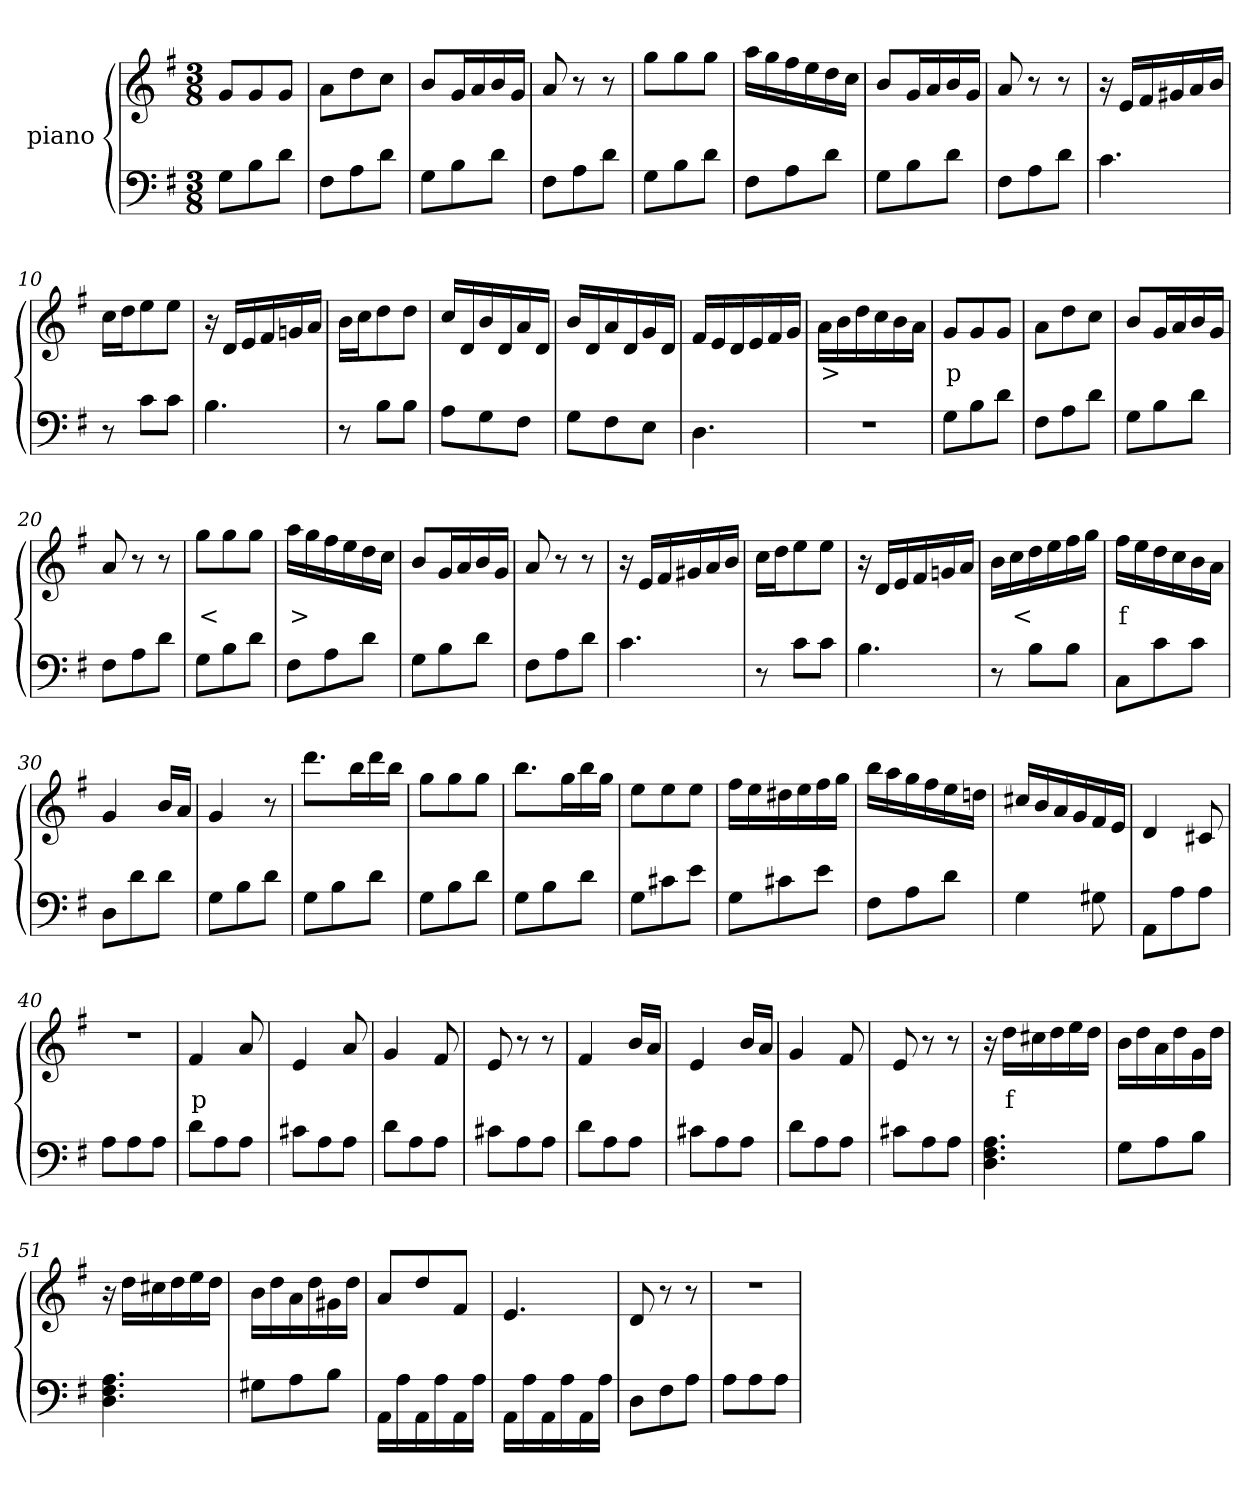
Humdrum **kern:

**kern	**kern	**text
*part2	*part1	*part1
*staff2	*staff1	*staff1
*I"piano	*I"piano	*
*clefF4	*clefG2	*
*k[f#]	*k[f#]	*
*M3/8	*M3/8	*
=1	=1	=1
8G\L	8g/L	.
8B\	8g/	.
8d\J	8g/J	.
=2	=2	=2
8F#\L	8a\L	.
8A\	8dd\	.
8d\J	8cc\J	.
=3	=3	=3
8G\L	8b/L	.
8B\	16g/L	.
.	16a/	.
8d\J	16b/	.
.	16g/JJ	.
=4	=4	=4
8F#\L	8a/	.
8A\	8r	.
8d\J	8r	.
=5	=5	=5
8G\L	8gg\L	.
8B\	8gg\	.
8d\J	8gg\J	.
=6	=6	=6
8F#\L	16aa\LL	.
.	16gg\	.
8A\	16ff#\	.
.	16ee\	.
8d\J	16dd\	.
.	16cc\JJ	.
=7	=7	=7
8G\L	8b/L	.
8B\	16g/L	.
.	16a/	.
8d\J	16b/	.
.	16g/JJ	.
=8	=8	=8
8F#\L	8a/	.
8A\	8r	.
8d\J	8r	.
=9	=9	=9
4.c\	16r	.
.	16e/LL	.
.	16f#/	.
.	16g#X/	.
.	16a/	.
.	16b/JJ	.
=10	=10	=10
8r	16cc\LL	.
.	16dd\J	.
8c\L	8ee\	.
8c\J	8ee\J	.
=11	=11	=11
4.B\	16r	.
.	16d/LL	.
.	16e/	.
.	16f#/	.
.	16gn/	.
.	16a/JJ	.
=12	=12	=12
8r	16b\LL	.
.	16cc\J	.
8B\L	8dd\	.
8B\J	8dd\J	.
=13	=13	=13
8A\L	16cc/LL	.
.	16d/	.
8G\	16b/	.
.	16d/	.
8F#\J	16a/	.
.	16d/JJ	.
=14	=14	=14
8G\L	16b/LL	.
.	16d/	.
8F#\	16a/	.
.	16d/	.
8E\J	16g/	.
.	16d/JJ	.
=15	=15	=15
4.D\	16f#/LL	.
.	16e/	.
.	16d/	.
.	16e/	.
.	16f#/	.
.	16g/JJ	.
=16	=16	=16
4.r	16a\LL	>
.	16b\	.
.	16dd\	.
.	16cc\	.
.	16b\	.
.	16a\JJ	.
=17	=17	=17
8G\L	8g/L	p
8B\	8g/	.
8d\J	8g/J	.
=18	=18	=18
8F#\L	8a\L	.
8A\	8dd\	.
8d\J	8cc\J	.
=19	=19	=19
8G\L	8b/L	.
8B\	16g/L	.
.	16a/	.
8d\J	16b/	.
.	16g/JJ	.
=20	=20	=20
8F#\L	8a/	.
8A\	8r	.
8d\J	8r	.
=21	=21	=21
8G\L	8gg\L	<
8B\	8gg\	.
8d\J	8gg\J	.
=22	=22	=22
8F#\L	16aa\LL	>
.	16gg\	.
8A\	16ff#\	.
.	16ee\	.
8d\J	16dd\	.
.	16cc\JJ	.
=23	=23	=23
8G\L	8b/L	.
8B\	16g/L	.
.	16a/	.
8d\J	16b/	.
.	16g/JJ	.
=24	=24	=24
8F#\L	8a/	.
8A\	8r	.
8d\J	8r	.
=25	=25	=25
4.c\	16r	.
.	16e/LL	.
.	16f#/	.
.	16g#X/	.
.	16a/	.
.	16b/JJ	.
=26	=26	=26
8r	16cc\LL	.
.	16dd\J	.
8c\L	8ee\	.
8c\J	8ee\J	.
=27	=27	=27
4.B\	16r	.
.	16d/LL	.
.	16e/	.
.	16f#/	.
.	16gn/	.
.	16a/JJ	.
=28	=28	=28
8r	16b\LL	.
.	16cc\	<
8B\L	16dd\	.
.	16ee\	.
8B\J	16ff#\	.
.	16gg\JJ	.
=29	=29	=29
8C\L	16ff#\LL	f
.	16ee\	.
8c\	16dd\	.
.	16cc\	.
8c\J	16b\	.
.	16a\JJ	.
=30	=30	=30
8D\L	4g/	.
8d\	.	.
8d\J	16b/LL	.
.	16a/JJ	.
=31	=31	=31
8G\L	4g/	.
8B\	.	.
8d\J	8r	.
=32	=32	=32
8G\L	8.ddd\L	.
8B\	.	.
.	16bb\L	.
8d\J	16ddd\	.
.	16bb\JJ	.
=33	=33	=33
8G\L	8gg\L	.
8B\	8gg\	.
8d\J	8gg\J	.
=34	=34	=34
8G\L	8.bb\L	.
8B\	.	.
.	16gg\L	.
8d\J	16bb\	.
.	16gg\JJ	.
=35	=35	=35
8G\L	8ee\L	.
8c#X\	8ee\	.
8e\J	8ee\J	.
=36	=36	=36
8G\L	16ff#\LL	.
.	16ee\	.
8c#X\	16dd#X\	.
.	16ee\	.
8e\J	16ff#\	.
.	16gg\JJ	.
=37	=37	=37
8F#\L	16bb\LL	.
.	16aa\	.
8A\	16gg\	.
.	16ff#\	.
8d\J	16ee\	.
.	16ddn\JJ	.
=38	=38	=38
4G\	16cc#X/LL	.
.	16b/	.
.	16a/	.
.	16g/	.
8G#X\	16f#/	.
.	16e/JJ	.
=39	=39	=39
8AA\L	4d/	.
8A\	.	.
8A\J	8c#X/	.
=40	=40	=40
8A\L	4.r	.
8A\	.	.
8A\J	.	.
=41	=41	=41
8d\L	4f#/	p
8A\	.	.
8A\J	8a/	.
=42	=42	=42
8c#X\L	4e/	.
8A\	.	.
8A\J	8a/	.
=43	=43	=43
8d\L	4g/	.
8A\	.	.
8A\J	8f#/	.
=44	=44	=44
8c#X\L	8e/	.
8A\	8r	.
8A\J	8r	.
=45	=45	=45
8d\L	4f#/	.
8A\	.	.
8A\J	16b/LL	.
.	16a/JJ	.
=46	=46	=46
8c#X\L	4e/	.
8A\	.	.
8A\J	16b/LL	.
.	16a/JJ	.
=47	=47	=47
8d\L	4g/	.
8A\	.	.
8A\J	8f#/	.
=48	=48	=48
8c#X\L	8e/	.
8A\	8r	.
8A\J	8r	.
=49	=49	=49
4.D\ 4.F#\ 4.A\	16r	.
.	16dd\LL	f
.	16cc#X\	.
.	16dd\	.
.	16ee\	.
.	16dd\JJ	.
=50	=50	=50
8G\L	16b\LL	.
.	16dd\	.
8A\	16a\	.
.	16dd\	.
8B\J	16g\	.
.	16dd\JJ	.
=51	=51	=51
4.D\ 4.F#\ 4.A\	16r	.
.	16dd\LL	.
.	16cc#X\	.
.	16dd\	.
.	16ee\	.
.	16dd\JJ	.
=52	=52	=52
8G#X\L	16b\LL	.
.	16dd\	.
8A\	16a\	.
.	16dd\	.
8B\J	16g#X\	.
.	16dd\JJ	.
=53	=53	=53
16AA\LL	8a/L	.
16A\	.	.
16AA\	8dd/	.
16A\	.	.
16AA\	8f#/J	.
16A\JJ	.	.
=54	=54	=54
16AA\LL	4.e/	.
16A\	.	.
16AA\	.	.
16A\	.	.
16AA\	.	.
16A\JJ	.	.
=55	=55	=55
8D\L	8d/	.
8F#\	8r	.
8A\J	8r	.
=56	=56	=56
8A\L	4.r	.
8A\	.	.
8A\J	.	.
=	=	=
*-	*-	*-
